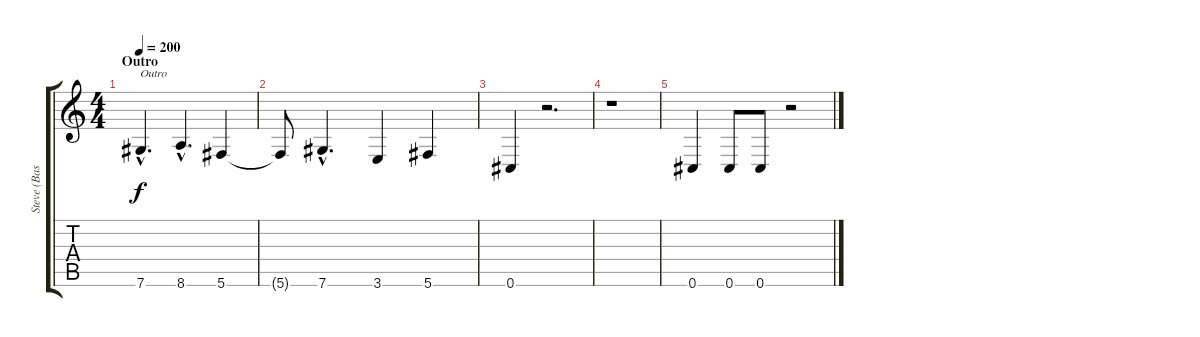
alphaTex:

\track ("Steve (Bass)" "Steve (Bas") {instrument acousticbass}
\staff {score tabs}
\tuning (Eb4 Bb3 Gb3 Db3 Ab2 Db2) {hide}
\ts (4 4)
\section ("" "Outro")
\tempo 200
\clef g2
\ks c
7.6{hac}.4{d txt "Outro" dy f} 8.6{hac}.4{d} 5.6.4 |
5.6{t}.8 7.6{hac}.4{d} 3.6.4 5.6.4 |
0.6.4 r.2{d} |
r.1 |
0.6.4 0.6.8 0.6.8 r.2
